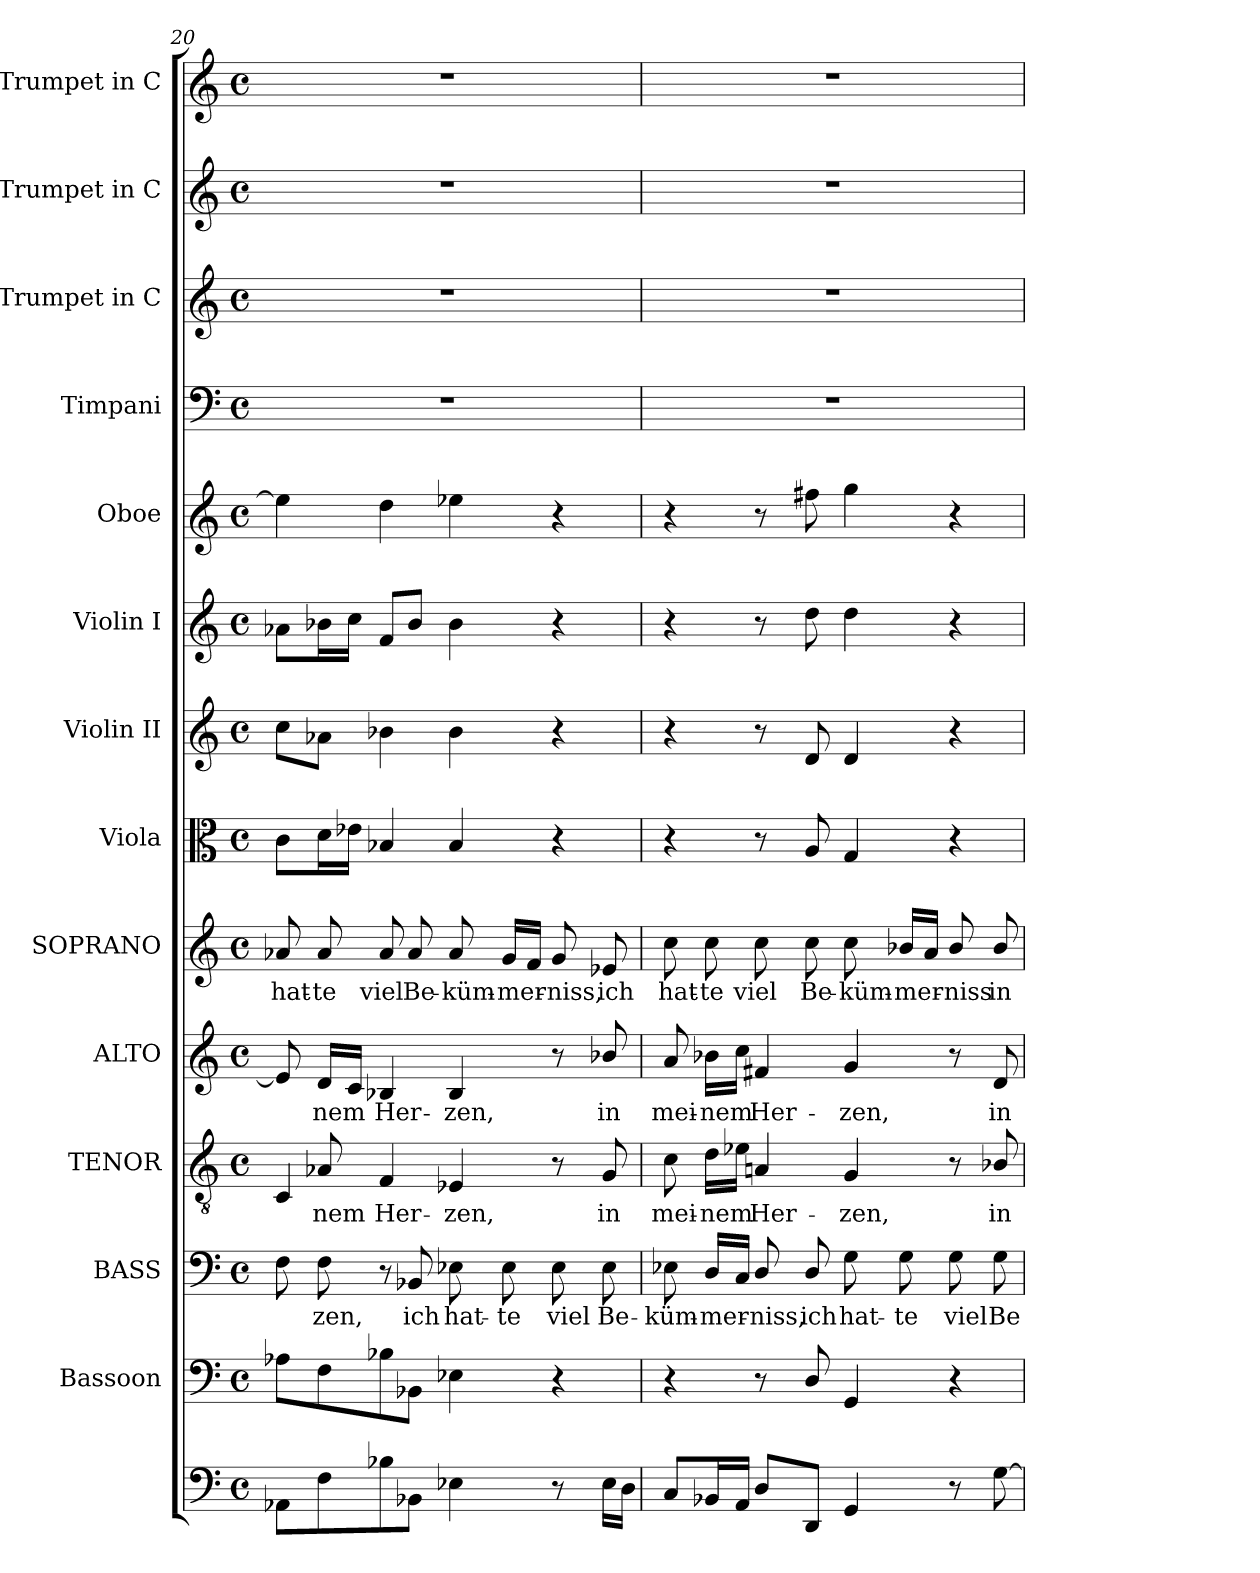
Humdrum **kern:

**kern	**kern	**kern	**text	**kern	**text	**kern	**text	**kern	**text	**kern	**kern	**kern	**kern	**kern	**kern	**kern	**kern
*part14	*part13	*part12	*part12	*part11	*part11	*part10	*part10	*part9	*part9	*part8	*part7	*part6	*part5	*part4	*part3	*part2	*part1
*staff14	*staff13	*staff12	*staff12	*staff11	*staff11	*staff10	*staff10	*staff9	*staff9	*staff8	*staff7	*staff6	*staff5	*staff4	*staff3	*staff2	*staff1
*	*I"Bassoon	*I"BASS	*	*I"TENOR	*	*I"ALTO	*	*I"SOPRANO	*	*I"Viola	*I"Violin II	*I"Violin I	*I"Oboe	*I"Timpani	*I"Trumpet in C	*I"Trumpet in C	*I"Trumpet in C
*	*	*	*	*	*	*I'Alto	*	*I'Soprano	*	*I'Viola	*I'Violin II	*I'Violin I	*I'Oboe	*I'Timp.	*	*	*
*clefF4	*clefF4	*clefF4	*	*clefGv2	*	*clefG2	*	*clefG2	*	*clefC3	*clefG2	*clefG2	*clefG2	*clefF4	*clefG2	*clefG2	*clefG2
*	*	*	*	*ITrd7c12	*	*	*	*	*	*	*	*	*	*	*	*	*
*k[]	*k[]	*k[]	*	*k[]	*	*k[]	*	*k[]	*	*k[]	*k[]	*k[]	*k[]	*k[]	*k[]	*k[]	*k[]
*C:	*C:	*C:	*	*C:	*	*C:	*	*C:	*	*C:	*C:	*C:	*C:	*C:	*C:	*C:	*C:
*M4/4	*M4/4	*M4/4	*	*M4/4	*	*M4/4	*	*M4/4	*	*M4/4	*M4/4	*M4/4	*M4/4	*M4/4	*M4/4	*M4/4	*M4/4
*met(c)	*met(c)	*met(c)	*	*met(c)	*	*met(c)	*	*met(c)	*	*met(c)	*met(c)	*met(c)	*met(c)	*met(c)	*met(c)	*met(c)	*met(c)
=20	=20	=20	=20	=20	=20	=20	=20	=20	=20	=20	=20	=20	=20	=20	=20	=20	=20
!	!	!	!	!	!	!	!	!	!LO:LY:b:color=#000000	!	!	!	!	!	!	!	!
8AA-Xi\L	8A-Xi\L	8Fi\	.	8CCi/J	.	8e-i/]	.	8a-Xi/	hat-	8ci\L	8cci\L	8a-Xi\L	4ee-i\]	1r	1r	1r	1r
!	!	!	!LO:LY:b:color=#000000	!	!	!	!	!	!	!	!	!	!	!	!	!	!
!	!	!	!	!	!LO:LY:b:color=#000000	!	!	!	!	!	!	!	!	!	!	!	!
!	!	!	!	!	!	!	!LO:LY:b:color=#000000	!	!	!	!	!	!	!	!	!	!
!	!	!	!	!	!	!	!	!	!LO:LY:b:color=#000000	!	!	!	!	!	!	!	!
8Fi\	8Fi\	8Fi\	-zen,	8AA-Xi/	-nem	16di/LL	-nem	8a-i/	-te	16di\L	8a-Xi\J	16b-i\L	.	.	.	.	.
.	.	.	.	.	.	16ci/JJ	.	.	.	16e-i\JJ	.	16cci\JJ	.	.	.	.	.
!	!	!	!	!	!LO:LY:b:color=#000000	!	!	!	!	!	!	!	!	!	!	!	!
!	!	!	!	!	!	!	!LO:LY:b:color=#000000	!	!	!	!	!	!	!	!	!	!
!	!	!	!	!	!	!	!	!	!LO:LY:b:color=#000000	!	!	!	!	!	!	!	!
8B-i\	8B-i\	8r	.	4FFi/	Her-	4B-i/	Her-	8a-i/	viel	4B-i/	4b-i\	8fi/L	4ddi\	.	.	.	.
!	!	!	!LO:LY:b:color=#000000	!	!	!	!	!	!	!	!	!	!	!	!	!	!
!	!	!	!	!	!	!	!	!	!LO:LY:b:color=#000000	!	!	!	!	!	!	!	!
8BB-i\J	8BB-i\J	8BB-i/	ich	.	.	.	.	8a-i/	Be-	.	.	8b-i/J	.	.	.	.	.
!	!	!	!LO:LY:b:color=#000000	!	!	!	!	!	!	!	!	!	!	!	!	!	!
!	!	!	!	!	!LO:LY:b:color=#000000	!	!	!	!	!	!	!	!	!	!	!	!
!	!	!	!	!	!	!	!LO:LY:b:color=#000000	!	!	!	!	!	!	!	!	!	!
!	!	!	!	!	!	!	!	!	!LO:LY:b:color=#000000	!	!	!	!	!	!	!	!
4E-i\	4E-i\	8E-i\	hat-	4EE-i/	-zen,	4B-i/	-zen,	8a-i/	-küm-	4B-i/	4b-i\	4b-i\	4ee-i\	.	.	.	.
!	!	!	!LO:LY:b:color=#000000	!	!	!	!	!	!	!	!	!	!	!	!	!	!
!	!	!	!	!	!	!	!	!	!LO:LY:b:color=#000000	!	!	!	!	!	!	!	!
.	.	8E-i\	-te	.	.	.	.	16gi/LL	-mer-	.	.	.	.	.	.	.	.
.	.	.	.	.	.	.	.	16fi/JJ	.	.	.	.	.	.	.	.	.
!	!	!	!LO:LY:b:color=#000000	!	!	!	!	!	!	!	!	!	!	!	!	!	!
!	!	!	!	!	!	!	!	!	!LO:LY:b:color=#000000	!	!	!	!	!	!	!	!
8r	4r	8E-i\	viel	8r	.	8r	.	8gi/	-niss,	4r	4r	4r	4r	.	.	.	.
!	!	!	!LO:LY:b:color=#000000	!	!	!	!	!	!	!	!	!	!	!	!	!	!
!	!	!	!	!	!LO:LY:b:color=#000000	!	!	!	!	!	!	!	!	!	!	!	!
!	!	!	!	!	!	!	!LO:LY:b:color=#000000	!	!	!	!	!	!	!	!	!	!
!	!	!	!	!	!	!	!	!	!LO:LY:b:color=#000000	!	!	!	!	!	!	!	!
16E-i\LL	.	8E-i\	Be-	8GGi/	in	8b-i/	in	8e-i/	ich	.	.	.	.	.	.	.	.
16Di\JJ	.	.	.	.	.	.	.	.	.	.	.	.	.	.	.	.	.
=21	=21	=21	=21	=21	=21	=21	=21	=21	=21	=21	=21	=21	=21	=21	=21	=21	=21
!	!	!	!LO:LY:b:color=#000000	!	!	!	!	!	!	!	!	!	!	!	!	!	!
!	!	!	!	!	!LO:LY:b:color=#000000	!	!	!	!	!	!	!	!	!	!	!	!
!	!	!	!	!	!	!	!LO:LY:b:color=#000000	!	!	!	!	!	!	!	!	!	!
!	!	!	!	!	!	!	!	!	!LO:LY:b:color=#000000	!	!	!	!	!	!	!	!
8Ci/L	4r	8E-i\	-küm-	8Ci\	mei-	8ai/	mei-	8cci\	hat-	4r	4r	4r	4r	1r	1r	1r	1r
!	!	!	!LO:LY:b:color=#000000	!	!	!	!	!	!	!	!	!	!	!	!	!	!
!	!	!	!	!	!LO:LY:b:color=#000000	!	!	!	!	!	!	!	!	!	!	!	!
!	!	!	!	!	!	!	!LO:LY:b:color=#000000	!	!	!	!	!	!	!	!	!	!
!	!	!	!	!	!	!	!	!	!LO:LY:b:color=#000000	!	!	!	!	!	!	!	!
16BB-i/L	.	16Di/LL	-mer-	16Di\LL	-nem	16b-i\LL	-nem	8cci\	-te	.	.	.	.	.	.	.	.
16AAi/JJ	.	16Ci/JJ	.	16E-i\JJ	.	16cci\JJ	.	.	.	.	.	.	.	.	.	.	.
!	!	!	!LO:LY:b:color=#000000	!	!	!	!	!	!	!	!	!	!	!	!	!	!
!	!	!	!	!	!LO:LY:b:color=#000000	!	!	!	!	!	!	!	!	!	!	!	!
!	!	!	!	!	!	!	!LO:LY:b:color=#000000	!	!	!	!	!	!	!	!	!	!
!	!	!	!	!	!	!	!	!	!LO:LY:b:color=#000000	!	!	!	!	!	!	!	!
8Di/L	8r	8Di/	-niss,	4AAni/	Her-	4f#Xi/	Her-	8cci\	viel	8r	8r	8r	8r	.	.	.	.
!	!	!	!LO:LY:b:color=#000000	!	!	!	!	!	!	!	!	!	!	!	!	!	!
!	!	!	!	!	!	!	!	!	!LO:LY:b:color=#000000	!	!	!	!	!	!	!	!
8DDi/J	8Di/	8Di/	ich	.	.	.	.	8cci\	Be-	8Ai/	8di/	8ddi\	8ff#Xi\	.	.	.	.
!	!	!	!LO:LY:b:color=#000000	!	!	!	!	!	!	!	!	!	!	!	!	!	!
!	!	!	!	!	!LO:LY:b:color=#000000	!	!	!	!	!	!	!	!	!	!	!	!
!	!	!	!	!	!	!	!LO:LY:b:color=#000000	!	!	!	!	!	!	!	!	!	!
!	!	!	!	!	!	!	!	!	!LO:LY:b:color=#000000	!	!	!	!	!	!	!	!
4GGi/	4GGi/	8Gi\	hat-	4GGi/	-zen,	4gi/	-zen,	8cci\	-küm-	4Gi/	4di/	4ddi\	4ggi\	.	.	.	.
!	!	!	!LO:LY:b:color=#000000	!	!	!	!	!	!	!	!	!	!	!	!	!	!
!	!	!	!	!	!	!	!	!	!LO:LY:b:color=#000000	!	!	!	!	!	!	!	!
.	.	8Gi\	-te	.	.	.	.	16b-i/LL	-mer-	.	.	.	.	.	.	.	.
.	.	.	.	.	.	.	.	16ai/JJ	.	.	.	.	.	.	.	.	.
!	!	!	!LO:LY:b:color=#000000	!	!	!	!	!	!	!	!	!	!	!	!	!	!
!	!	!	!	!	!	!	!	!	!LO:LY:b:color=#000000	!	!	!	!	!	!	!	!
8r	4r	8Gi\	viel	8r	.	8r	.	8b-i/	-niss	4r	4r	4r	4r	.	.	.	.
!	!	!	!LO:LY:b:color=#000000	!	!	!	!	!	!	!	!	!	!	!	!	!	!
!	!	!	!	!	!LO:LY:b:color=#000000	!	!	!	!	!	!	!	!	!	!	!	!
!	!	!	!	!	!	!	!LO:LY:b:color=#000000	!	!	!	!	!	!	!	!	!	!
!	!	!	!	!	!	!	!	!	!LO:LY:b:color=#000000	!	!	!	!	!	!	!	!
[8Gi\	.	8Gi\	Be-	8BB-i/	in	8di/	in	8b-i/	in	.	.	.	.	.	.	.	.
=	=	=	=	=	=	=	=	=	=	=	=	=	=	=	=	=	=
*-	*-	*-	*-	*-	*-	*-	*-	*-	*-	*-	*-	*-	*-	*-	*-	*-	*-
